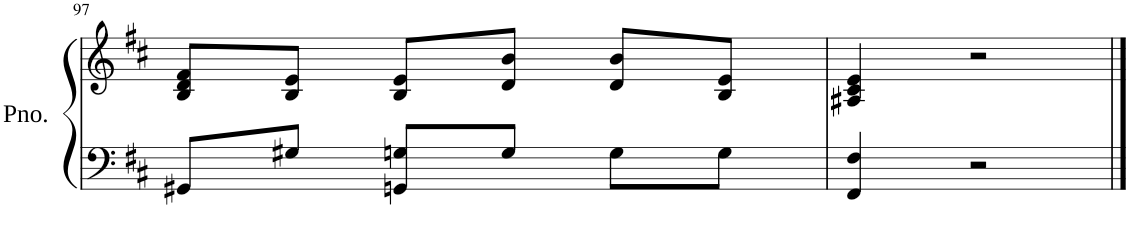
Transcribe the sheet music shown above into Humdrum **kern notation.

**kern	**kern
*part1	*part1
*staff2	*staff1
*I"Piano	*
*I'Pno.	*
!!LO:PB:g=z
*clefF4	*clefG2
*k[f#c#]	*k[f#c#]
*M3/4	*M3/4
=97	=97
8GG#X/L	8B/ 8d/ 8f#/L
8G#X/J	8B/ 8e/J
8GGn/ 8Gn/L	8B/ 8e/L
8G/J	8d/ 8b/J
8G\L	8d/ 8b/L
8G\J	8B/ 8e/J
=98	=98
4FF#/ 4F#/	4A#X/ 4c#/ 4e/
2r	2r
==	==
*-	*-
